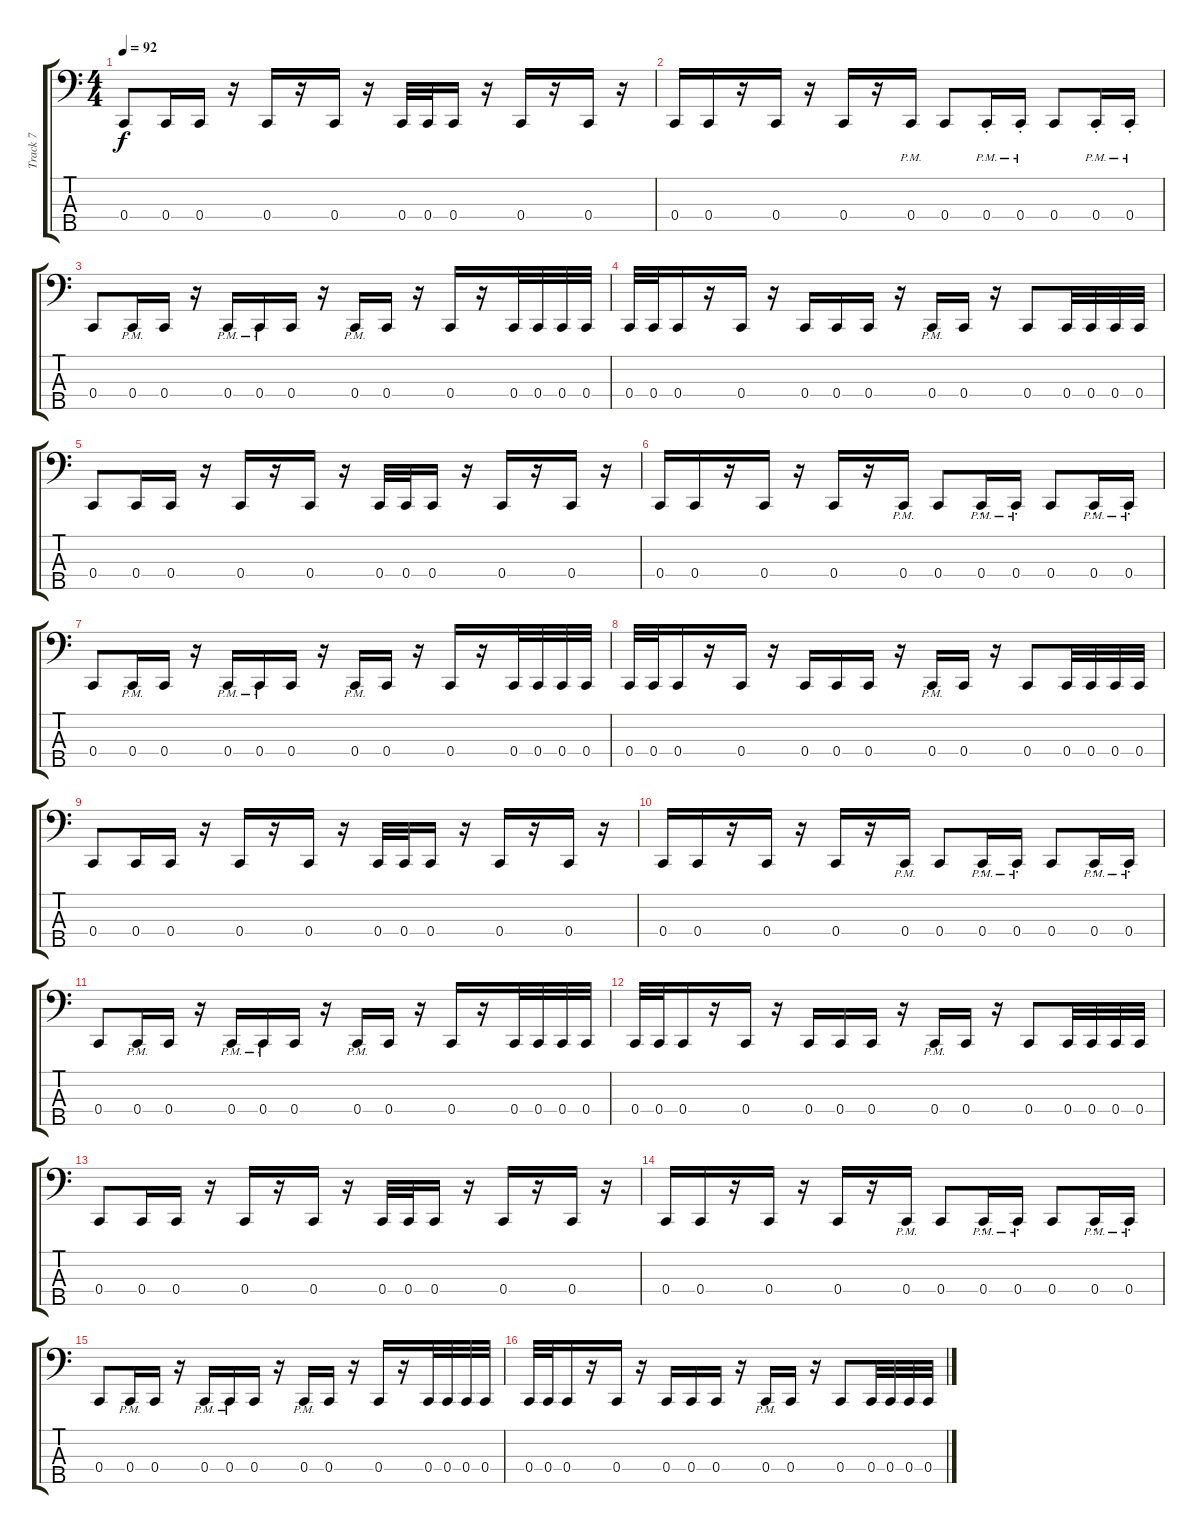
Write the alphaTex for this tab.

\track ("Track 7" "Track 7") {instrument electricbassfinger}
\staff {score tabs}
\tuning (Eb2 Bb1 F1 C1 G0) {hide}
\ts (4 4)
\tempo 92
\clef f4
\ks c
0.4.8{dy f} 0.4.16 0.4.16 r.16 0.4.16 r.16 0.4.16 r.16 0.4.32 0.4.32 0.4.16 r.16 0.4.16 r.16 0.4.16 r.16 |
0.4.16 0.4.16 r.16 0.4.16 r.16 0.4.16 r.16 0.4{pm}.16 0.4.8 0.4{pm st}.16 0.4{pm st}.16 0.4.8 0.4{pm st}.16 0.4{pm st}.16 |
0.4.8 0.4{pm}.16 0.4.16 r.16 0.4{pm}.16 0.4{pm}.16 0.4.16 r.16 0.4{pm}.16 0.4.16 r.16 0.4.16 r.16 0.4.32 0.4.32 0.4.32 0.4.32 |
0.4.32 0.4.32 0.4.16 r.16 0.4.16 r.16 0.4.16 0.4.16 0.4.16 r.16 0.4{pm}.16 0.4.16 r.16 0.4.8 0.4.32 0.4.32 0.4.32 0.4.32 |
0.4.8 0.4.16 0.4.16 r.16 0.4.16 r.16 0.4.16 r.16 0.4.32 0.4.32 0.4.16 r.16 0.4.16 r.16 0.4.16 r.16 |
0.4.16 0.4.16 r.16 0.4.16 r.16 0.4.16 r.16 0.4{pm}.16 0.4.8 0.4{pm st}.16 0.4{pm st}.16 0.4.8 0.4{pm st}.16 0.4{pm st}.16 |
0.4.8 0.4{pm}.16 0.4.16 r.16 0.4{pm}.16 0.4{pm}.16 0.4.16 r.16 0.4{pm}.16 0.4.16 r.16 0.4.16 r.16 0.4.32 0.4.32 0.4.32 0.4.32 |
0.4.32 0.4.32 0.4.16 r.16 0.4.16 r.16 0.4.16 0.4.16 0.4.16 r.16 0.4{pm}.16 0.4.16 r.16 0.4.8 0.4.32 0.4.32 0.4.32 0.4.32 |
0.4.8 0.4.16 0.4.16 r.16 0.4.16 r.16 0.4.16 r.16 0.4.32 0.4.32 0.4.16 r.16 0.4.16 r.16 0.4.16 r.16 |
0.4.16 0.4.16 r.16 0.4.16 r.16 0.4.16 r.16 0.4{pm}.16 0.4.8 0.4{pm st}.16 0.4{pm st}.16 0.4.8 0.4{pm st}.16 0.4{pm st}.16 |
0.4.8 0.4{pm}.16 0.4.16 r.16 0.4{pm}.16 0.4{pm}.16 0.4.16 r.16 0.4{pm}.16 0.4.16 r.16 0.4.16 r.16 0.4.32 0.4.32 0.4.32 0.4.32 |
0.4.32 0.4.32 0.4.16 r.16 0.4.16 r.16 0.4.16 0.4.16 0.4.16 r.16 0.4{pm}.16 0.4.16 r.16 0.4.8 0.4.32 0.4.32 0.4.32 0.4.32 |
0.4.8 0.4.16 0.4.16 r.16 0.4.16 r.16 0.4.16 r.16 0.4.32 0.4.32 0.4.16 r.16 0.4.16 r.16 0.4.16 r.16 |
0.4.16 0.4.16 r.16 0.4.16 r.16 0.4.16 r.16 0.4{pm}.16 0.4.8 0.4{pm st}.16 0.4{pm st}.16 0.4.8 0.4{pm st}.16 0.4{pm st}.16 |
0.4.8 0.4{pm}.16 0.4.16 r.16 0.4{pm}.16 0.4{pm}.16 0.4.16 r.16 0.4{pm}.16 0.4.16 r.16 0.4.16 r.16 0.4.32 0.4.32 0.4.32 0.4.32 |
0.4.32 0.4.32 0.4.16 r.16 0.4.16 r.16 0.4.16 0.4.16 0.4.16 r.16 0.4{pm}.16 0.4.16 r.16 0.4.8 0.4.32 0.4.32 0.4.32 0.4.32
